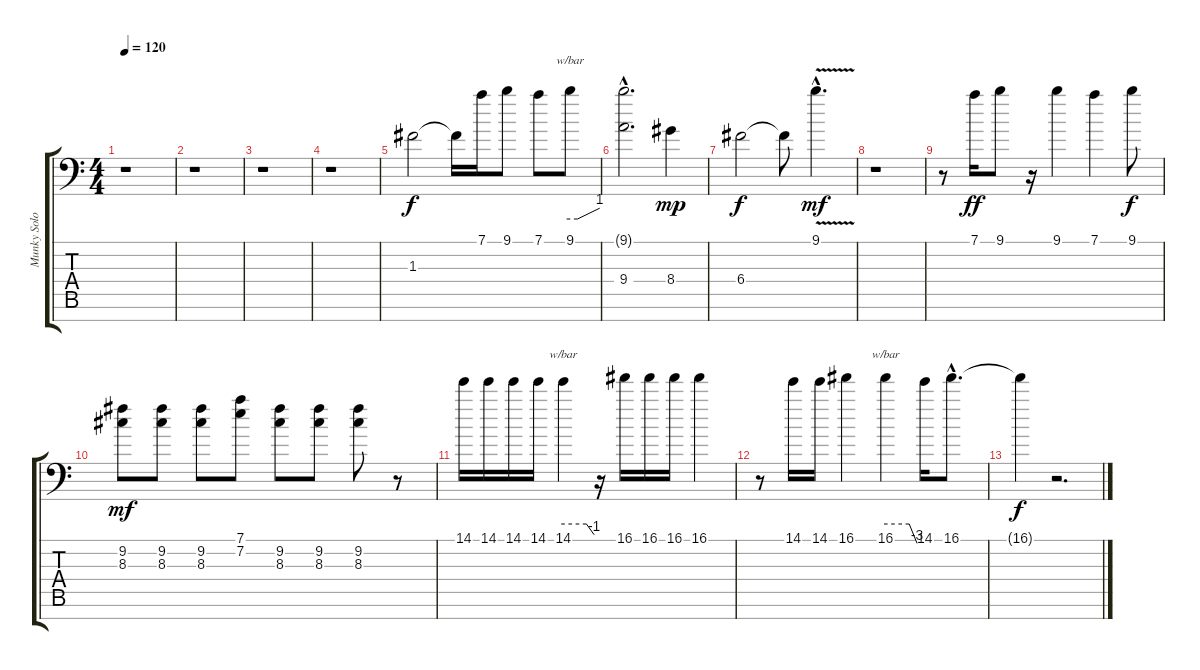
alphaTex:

\track ("Munky Solo" "Munky Solo") {instrument overdrivenguitar}
\staff {score tabs}
\tuning (D4 A3 F3 C3 G2 D2 A1) {hide}
\ts (4 4)
\tempo 120
\clef f4
\ks c
r.1{dy f} |
r.1 |
r.1 |
r.1 |
1.3.2 1.3{t}.16 7.1.16 9.1.8 7.1.8 9.1.8{tbe (custom default 0 0 15 0 60 4)} |
(9.1{hac t} 9.4{hac}).2{d} 8.4.4{dy mp} |
6.4.2{dy f} 6.4{t}.8 9.1{v hac}.4{d dy mf} |
r.1 |
r.8 7.1.16{dy ff} 9.1.8 r.16 9.1.4 7.1.4 9.1.8{dy f} |
(9.2 8.3).8{dy mf} (9.2 8.3).8 (9.2 8.3).8 (7.1 7.2).8 (9.2 8.3).8 (9.2 8.3).8 (9.2 8.3).8 r.8 |
14.1.16 14.1.16 14.1.16 14.1.16 14.1.4{tbe (custom default 0 0 45 0 60 -4)} r.16 16.1.16 16.1.16 16.1.16 16.1.4 |
r.8 14.1.16 14.1.16 16.1.4 16.1.4{tbe (custom default 0 0 45 0 60 -12)} 14.1.16 16.1{hac}.8{d} |
16.1{t}.4{dy f} r.2{d}
